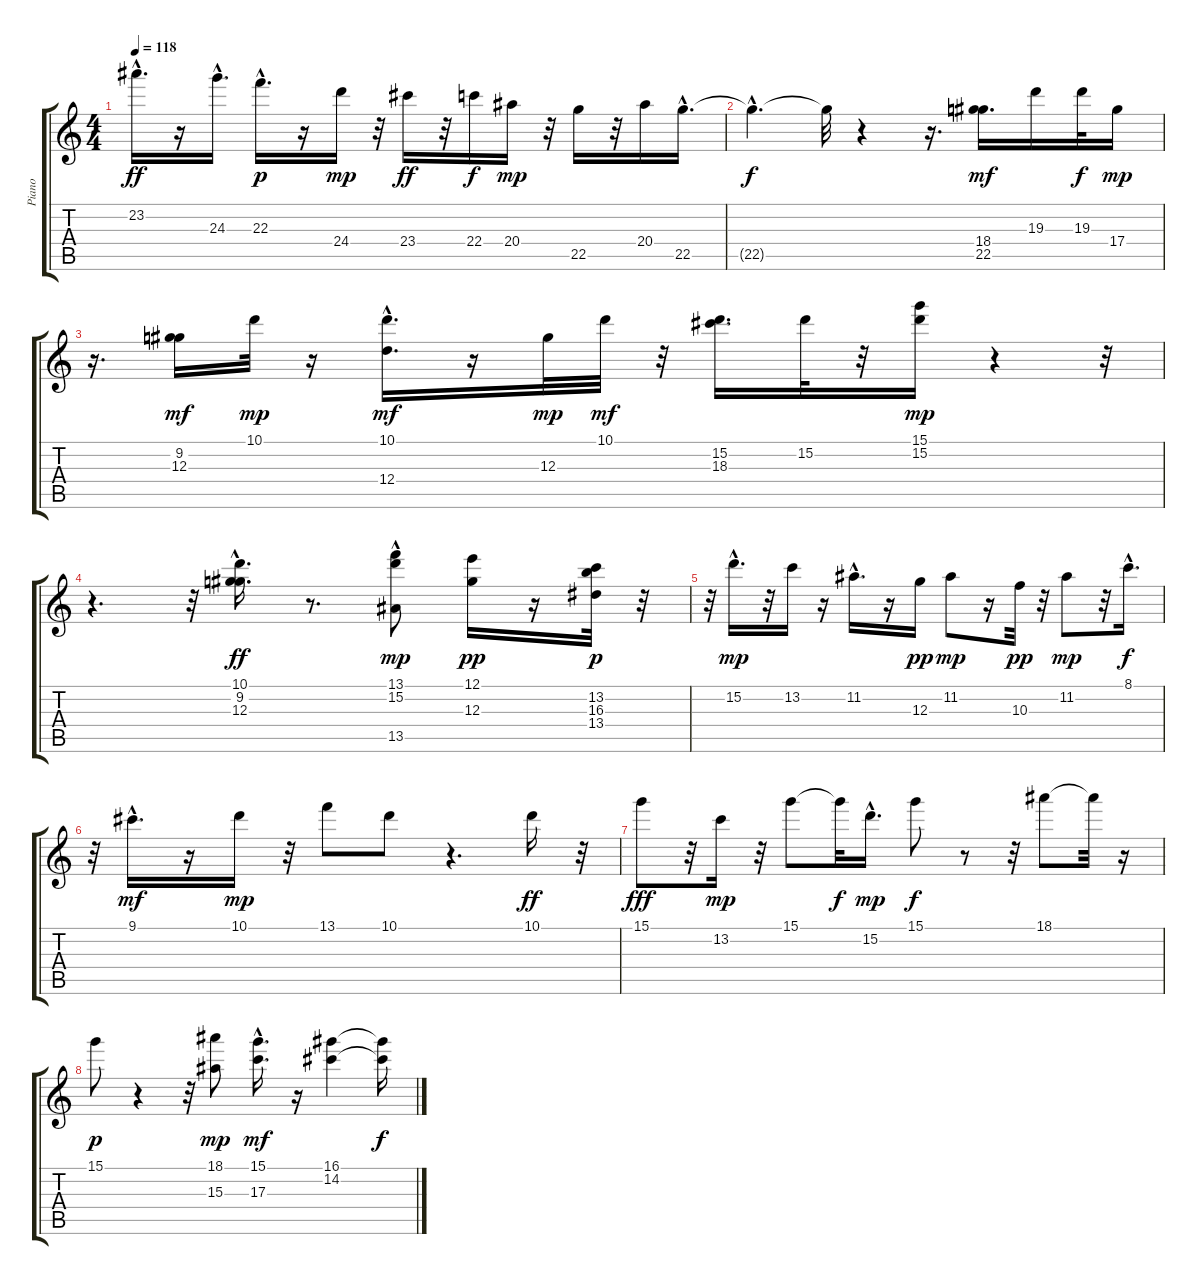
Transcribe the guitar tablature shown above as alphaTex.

\track ("Piano" "Piano") {instrument acousticgrandpiano}
\staff {score tabs}
\tuning (E5 B4 G4 D4 A3 E3) {hide}
\ts (4 4)
\tempo 118
\clef g2
\ks c
23.2{hac}.16{d dy ff} r.16 24.3{hac}.16{d} 22.3{hac}.16{d dy p} r.16 24.4.16{dy mp} r.32 23.4.16{dy ff} r.32 22.4.16{dy f} 20.4.16{dy mp} r.32 22.5.16 r.32 20.4.16 22.5{hac}.16{d} |
22.5{hac t}.4{d dy f} 22.5{t}.32 r.4 r.16{d} (18.4 22.5).16{d dy mf} 19.3.16 19.3.32{dy f} 17.4.16{dy mp} |
r.16{d} (9.2 12.3).16{dy mf} 10.1.32{dy mp} r.16 (10.1{hac} 12.4{hac}).16{d dy mf} r.16 12.3.32{dy mp} 10.1.32{dy mf} r.32 (15.2 18.3).16{d} 15.2.32 r.32 (15.1 15.2).16{dy mp} r.4 r.32 |
r.4{d} r.32 (10.1 9.2 12.3{hac}).16{d dy ff} r.8{d} (13.1{hac} 15.2{hac} 13.5{hac}).8{dy mp} (12.1 12.3).16{dy pp} r.16 (13.2 16.3 13.4).32{dy p} r.32 |
r.32 15.2{hac}.16{d dy mp} r.32 13.2.16 r.16 11.2{hac}.16{d} r.16 12.3.16{dy pp} 11.2.8{dy mp} r.16 10.3.32{dy pp} r.32 11.2.8{dy mp} r.32 8.1{hac}.16{d dy f} |
r.32 9.1{hac}.16{d dy mf} r.16 10.1.16{dy mp} r.32 13.1.8 10.1.8 r.4{d} 10.1.16{dy ff} r.32 |
15.1.8{dy fff} r.32 13.2.16{dy mp} r.32 15.1.8 15.1{t}.32{dy f} 15.2{hac}.16{d dy mp} 15.1.8{dy f} r.8 r.32 18.1.8 18.1{t}.32 r.16 |
15.1.8{dy p} r.4 r.32 (18.1 15.3).8{dy mp} (15.1{hac} 17.3{hac}).16{d dy mf} r.16 (16.1 14.2).4 (16.1{t} 14.2{t}).16{dy f}
